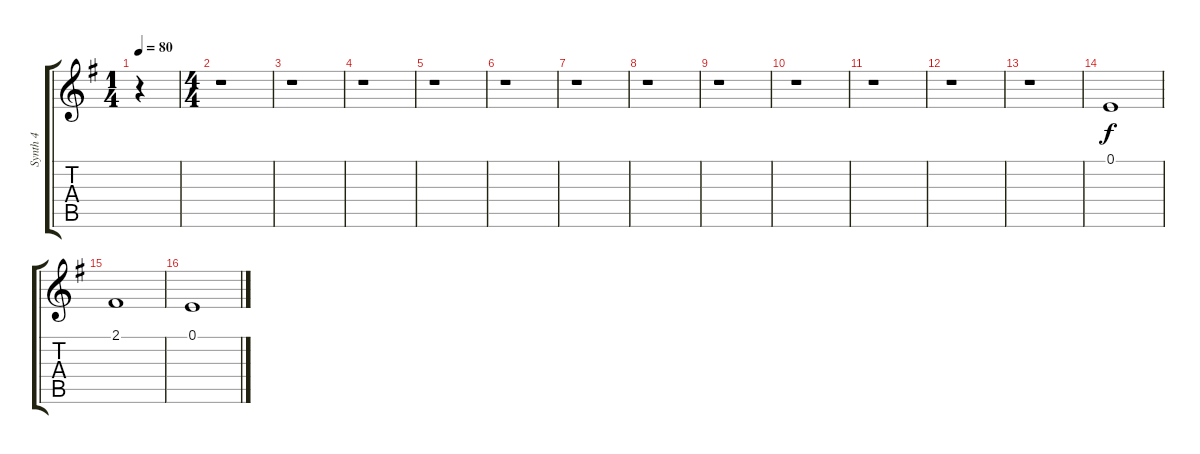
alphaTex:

\track ("Synth 4" "Synth 4") {instrument synthvoice}
\staff {score tabs}
\tuning (E4 B3 G3 D3 A2 E2) {hide}
\ts (1 4)
\tempo 80
\clef g2
\ks g
r.4{dy f instrument synthvoice} |
\ts (4 4)
r.1 |
r.1 |
r.1 |
r.1 |
r.1 |
r.1 |
r.1 |
r.1 |
r.1 |
r.1 |
r.1 |
r.1 |
0.1.1 |
2.1.1 |
0.1.1
